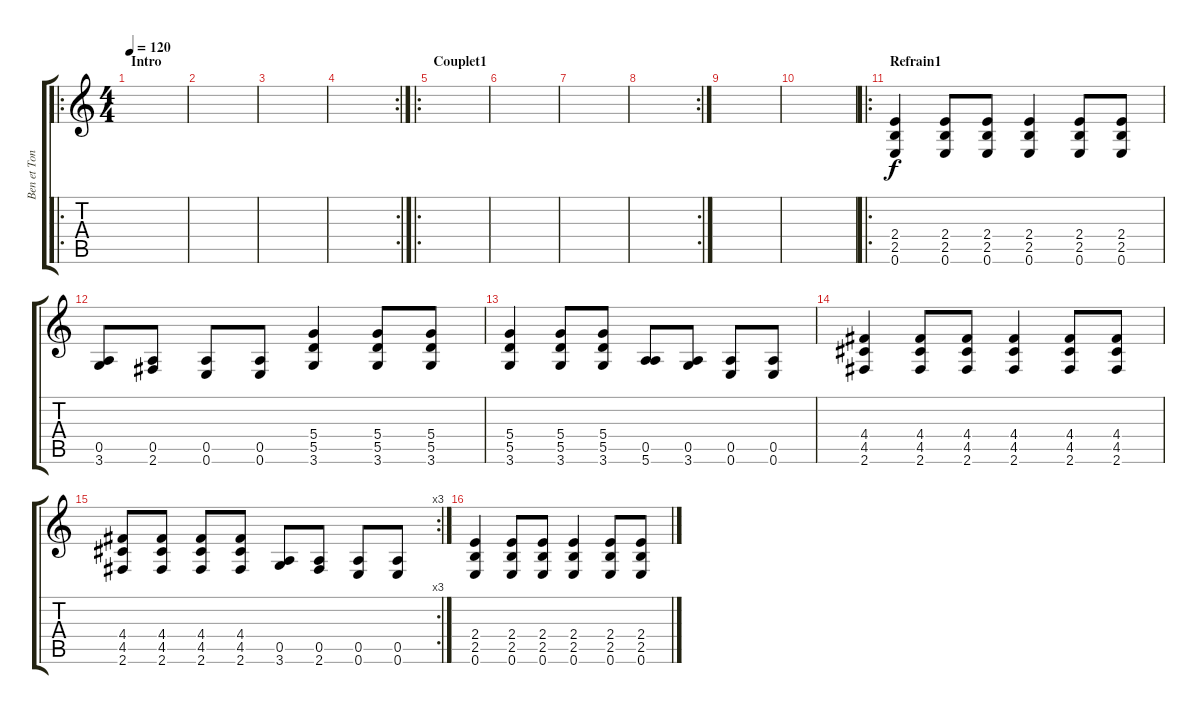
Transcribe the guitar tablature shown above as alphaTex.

\track ("Ben et Tony" "Ben et Ton") {instrument distortionguitar}
\staff {score tabs}
\tuning (E4 B3 G3 D3 A2 E2) {hide}
\ro
\ts (4 4)
\section ("" "Intro")
\tempo 120
\clef g2
\ks c
|
|
|
\rc 2
|
\ro
\section ("" "Couplet1")
|
|
|
\rc 2
|
|
|
\ro
\section ("" "Refrain1")
(2.4 2.5 0.6).4 (2.4 2.5 0.6).8 (2.4 2.5 0.6).8 (2.4 2.5 0.6).4 (2.4 2.5 0.6).8 (2.4 2.5 0.6).8 |
(0.5 3.6).8 (0.5 2.6).8 (0.5 0.6).8 (0.5 0.6).8 (5.4 5.5 3.6).4 (5.4 5.5 3.6).8 (5.4 5.5 3.6).8 |
(5.4 5.5 3.6).4 (5.4 5.5 3.6).8 (5.4 5.5 3.6).8 (0.5 5.6).8 (0.5 3.6).8 (0.5 0.6).8 (0.5 0.6).8 |
(4.4 4.5 2.6).4 (4.4 4.5 2.6).8 (4.4 4.5 2.6).8 (4.4 4.5 2.6).4 (4.4 4.5 2.6).8 (4.4 4.5 2.6).8 |
\rc 3
(4.4 4.5 2.6).8 (4.4 4.5 2.6).8 (4.4 4.5 2.6).8 (4.4 4.5 2.6).8 (0.5 3.6).8 (0.5 2.6).8 (0.5 0.6).8 (0.5 0.6).8 |
(2.4 2.5 0.6).4 (2.4 2.5 0.6).8 (2.4 2.5 0.6).8 (2.4 2.5 0.6).4 (2.4 2.5 0.6).8 (2.4 2.5 0.6).8
